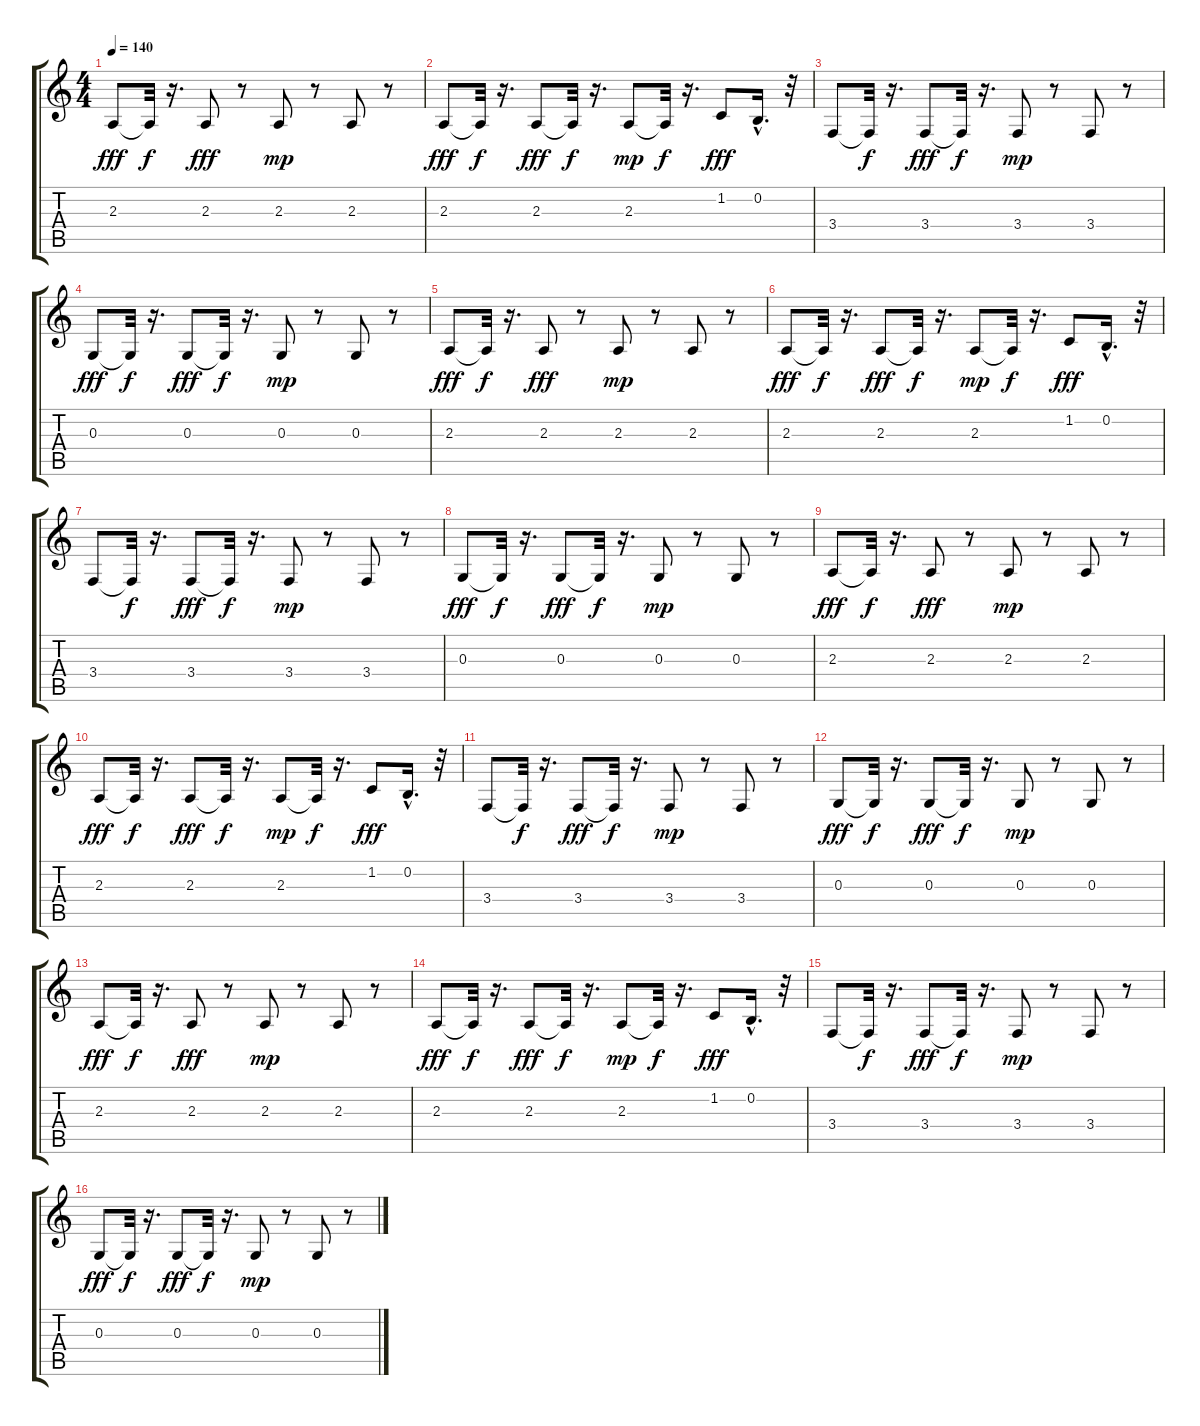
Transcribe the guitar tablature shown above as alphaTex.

\track "" {instrument lead7fifths}
\staff {score tabs}
\tuning (E4 B3 G3 D3 A2 E2) {hide}
\ts (4 4)
\tempo 140
\clef g2
\ks c
2.3.8{dy fff} 2.3{t}.32{dy f} r.16{d} 2.3.8{dy fff} r.8 2.3.8{dy mp} r.8 2.3.8 r.8 |
2.3.8{dy fff} 2.3{t}.32{dy f} r.16{d} 2.3.8{dy fff} 2.3{t}.32{dy f} r.16{d} 2.3.8{dy mp} 2.3{t}.32{dy f} r.16{d} 1.2.8{dy fff} 0.2{hac}.16{d} r.32 |
3.4.8 3.4{t}.32{dy f} r.16{d} 3.4.8{dy fff} 3.4{t}.32{dy f} r.16{d} 3.4.8{dy mp} r.8 3.4.8 r.8 |
0.3.8{dy fff} 0.3{t}.32{dy f} r.16{d} 0.3.8{dy fff} 0.3{t}.32{dy f} r.16{d} 0.3.8{dy mp} r.8 0.3.8 r.8 |
2.3.8{dy fff} 2.3{t}.32{dy f} r.16{d} 2.3.8{dy fff} r.8 2.3.8{dy mp} r.8 2.3.8 r.8 |
2.3.8{dy fff} 2.3{t}.32{dy f} r.16{d} 2.3.8{dy fff} 2.3{t}.32{dy f} r.16{d} 2.3.8{dy mp} 2.3{t}.32{dy f} r.16{d} 1.2.8{dy fff} 0.2{hac}.16{d} r.32 |
3.4.8 3.4{t}.32{dy f} r.16{d} 3.4.8{dy fff} 3.4{t}.32{dy f} r.16{d} 3.4.8{dy mp} r.8 3.4.8 r.8 |
0.3.8{dy fff} 0.3{t}.32{dy f} r.16{d} 0.3.8{dy fff} 0.3{t}.32{dy f} r.16{d} 0.3.8{dy mp} r.8 0.3.8 r.8 |
2.3.8{dy fff} 2.3{t}.32{dy f} r.16{d} 2.3.8{dy fff} r.8 2.3.8{dy mp} r.8 2.3.8 r.8 |
2.3.8{dy fff} 2.3{t}.32{dy f} r.16{d} 2.3.8{dy fff} 2.3{t}.32{dy f} r.16{d} 2.3.8{dy mp} 2.3{t}.32{dy f} r.16{d} 1.2.8{dy fff} 0.2{hac}.16{d} r.32 |
3.4.8 3.4{t}.32{dy f} r.16{d} 3.4.8{dy fff} 3.4{t}.32{dy f} r.16{d} 3.4.8{dy mp} r.8 3.4.8 r.8 |
0.3.8{dy fff} 0.3{t}.32{dy f} r.16{d} 0.3.8{dy fff} 0.3{t}.32{dy f} r.16{d} 0.3.8{dy mp} r.8 0.3.8 r.8 |
2.3.8{dy fff} 2.3{t}.32{dy f} r.16{d} 2.3.8{dy fff} r.8 2.3.8{dy mp} r.8 2.3.8 r.8 |
2.3.8{dy fff} 2.3{t}.32{dy f} r.16{d} 2.3.8{dy fff} 2.3{t}.32{dy f} r.16{d} 2.3.8{dy mp} 2.3{t}.32{dy f} r.16{d} 1.2.8{dy fff} 0.2{hac}.16{d} r.32 |
3.4.8 3.4{t}.32{dy f} r.16{d} 3.4.8{dy fff} 3.4{t}.32{dy f} r.16{d} 3.4.8{dy mp} r.8 3.4.8 r.8 |
0.3.8{dy fff} 0.3{t}.32{dy f} r.16{d} 0.3.8{dy fff} 0.3{t}.32{dy f} r.16{d} 0.3.8{dy mp} r.8 0.3.8 r.8
